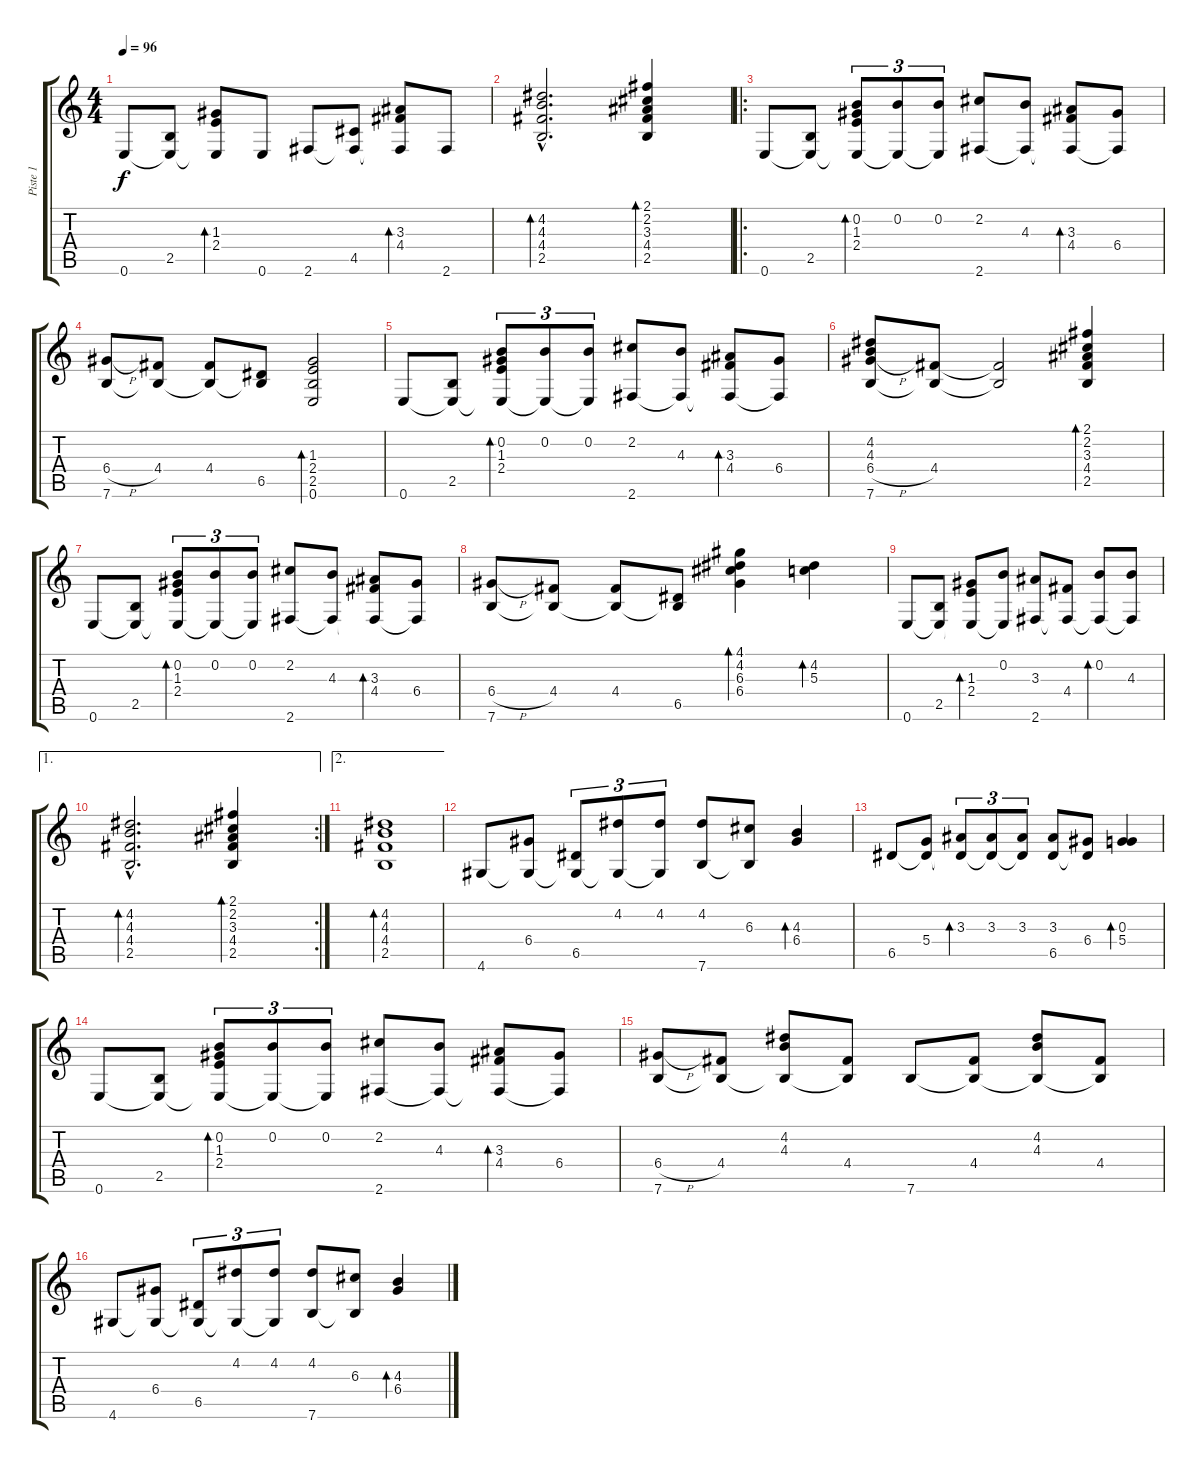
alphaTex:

\track ("Piste 1" "Piste 1") {instrument acousticguitarsteel}
\staff {score tabs}
\tuning (E4 B3 G3 D3 A2 E2) {hide}
\ts (4 4)
\tempo 96
\clef g2
\ks c
0.6.8{dy f instrument acousticguitarsteel} (2.5 0.6{t}).8 (1.3 2.4 0.6{t}).8{bd 120} 0.6.8 2.6.8 (4.5 2.6{t}).8 (3.3 4.4 2.6{t}).8{bd 120} 2.6.8 |
(4.2{hac} 4.3{hac} 4.4{hac} 2.5{hac}).2{d bd 240} (2.1 2.2 3.3 4.4 2.5).4{bd 120} |
\ro
0.6.8 (2.5 0.6{t}).8 (0.2 1.3 2.4 0.6{t}).8{tu (3 2) bd 120} (0.2 0.6{t}).8{tu (3 2)} (0.2 0.6{t}).8{tu (3 2)} (2.2 2.6).8 (4.3 2.6{t}).8 (3.3 4.4 2.6{t}).8{bd 120} (6.4 2.6{t}).8 |
(6.4{h} 7.6).8 (4.4 7.6{t}).8 (4.4 7.6{t}).8 (6.5 7.6{t}).8 (1.3 2.4 2.5 0.6).2{bd 120} |
0.6.8 (2.5 0.6{t}).8 (0.2 1.3 2.4 0.6{t}).8{tu (3 2) bd 120} (0.2 0.6{t}).8{tu (3 2)} (0.2 0.6{t}).8{tu (3 2)} (2.2 2.6).8 (4.3 2.6{t}).8 (3.3 4.4 2.6{t}).8{bd 120} (6.4 2.6{t}).8 |
(4.2 4.3 6.4{h} 7.6).8 (4.4 7.6{t}).8 (4.4{t} 7.6{t}).2 (2.1 2.2 3.3 4.4 2.5).4{bd 120} |
0.6.8 (2.5 0.6{t}).8 (0.2 1.3 2.4 0.6{t}).8{tu (3 2) bd 120} (0.2 0.6{t}).8{tu (3 2)} (0.2 0.6{t}).8{tu (3 2)} (2.2 2.6).8 (4.3 2.6{t}).8 (3.3 4.4 2.6{t}).8{bd 120} (6.4 2.6{t}).8 |
(6.4{h} 7.6).8 (4.4 7.6{t}).8 (4.4 7.6{t}).8 (6.5 7.6{t}).8 (4.1 4.2 6.3 6.4).4{bd 120} (4.2 5.3).4{bd 120} |
0.6.8 (2.5 0.6{t}).8 (1.3 2.4 0.6{t}).8{bd 120} (0.2 0.6{t}).8 (3.3 2.6).8 (4.4 2.6{t}).8 (0.2 2.6{t}).8{bd 120} (4.3 2.6{t}).8 |
\ae 1
\rc 2
(4.2{hac} 4.3{hac} 4.4{hac} 2.5{hac}).2{d bd 240} (2.1 2.2 3.3 4.4 2.5).4{bd 120} |
\ae 2
(4.2 4.3 4.4 2.5).1{bd 240} |
4.6.8 (6.4 4.6{t}).8 (6.5 4.6{t}).8{tu (3 2)} (4.2 4.6{t}).8{tu (3 2)} (4.2 4.6{t}).8{tu (3 2)} (4.2 7.6).8 (6.3 7.6{t}).8 (4.3 6.4).4{bd 120} |
6.5.8 (5.4 6.5{t}).8 (3.3 6.5{t}).8{tu (3 2) bd 120} (3.3 6.5{t}).8{tu (3 2)} (3.3 6.5{t}).8{tu (3 2)} (3.3 6.5).8 (6.4 6.5{t}).8 (0.3 5.4).4{bd 120} |
0.6.8 (2.5 0.6{t}).8 (0.2 1.3 2.4 0.6{t}).8{tu (3 2) bd 120} (0.2 0.6{t}).8{tu (3 2)} (0.2 0.6{t}).8{tu (3 2)} (2.2 2.6).8 (4.3 2.6{t}).8 (3.3 4.4 2.6{t}).8{bd 120} (6.4 2.6{t}).8 |
(6.4{h} 7.6).8 (4.4 7.6{t}).8 (4.2 4.3 7.6{t}).8 (4.4 7.6{t}).8 7.6.8 (4.4 7.6{t}).8 (4.2 4.3 7.6{t}).8 (4.4 7.6{t}).8 |
4.6.8 (6.4 4.6{t}).8 (6.5 4.6{t}).8{tu (3 2)} (4.2 4.6{t}).8{tu (3 2)} (4.2 4.6{t}).8{tu (3 2)} (4.2 7.6).8 (6.3 7.6{t}).8 (4.3 6.4).4{bd 120}
